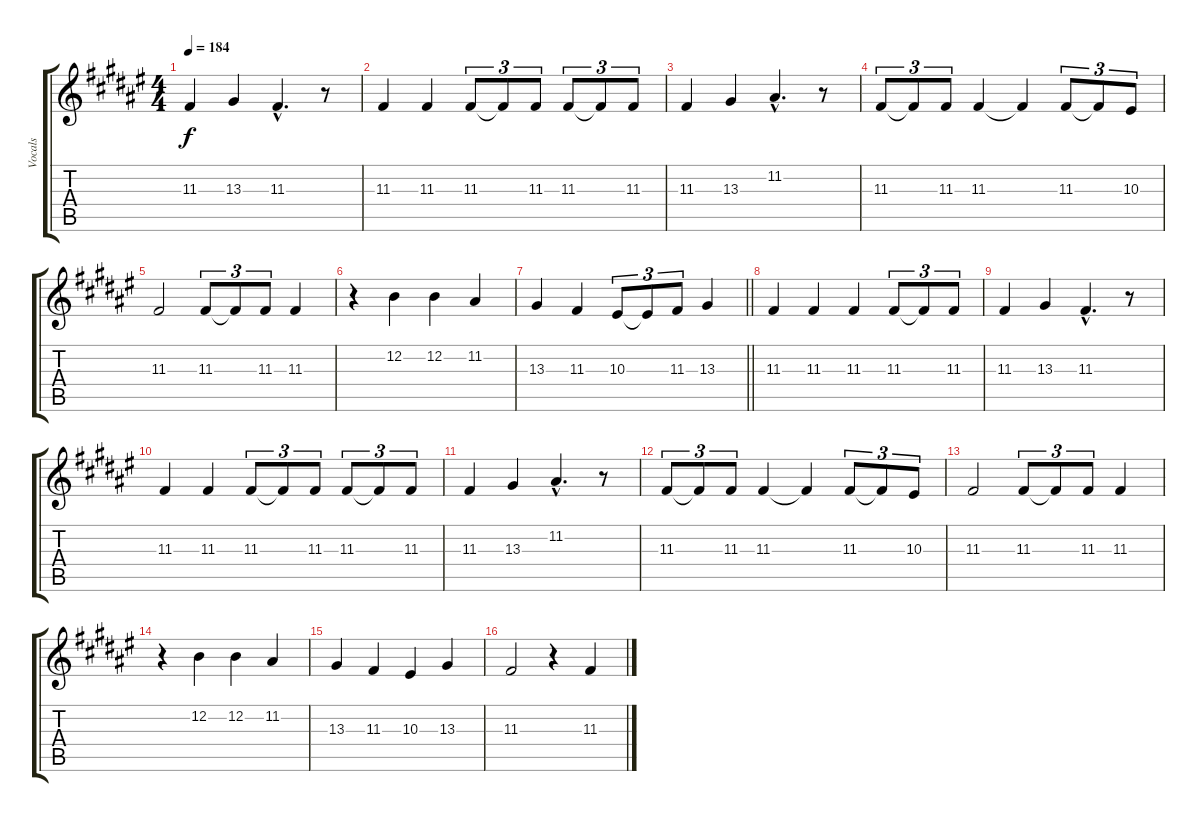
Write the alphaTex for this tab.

\track ("Vocals" "Vocals") {instrument clarinet}
\staff {score tabs}
\tuning (E4 B3 G3 D3 A2 E2) {hide}
\ts (4 4)
\tempo 184
\clef g2
\ks f#
11.3.4{dy f} 13.3.4 11.3{hac}.4{d} r.8 |
11.3.4 11.3.4 11.3.8{tu (3 2)} 11.3{t}.8{tu (3 2)} 11.3.8{tu (3 2)} 11.3.8{tu (3 2)} 11.3{t}.8{tu (3 2)} 11.3.8{tu (3 2)} |
11.3.4 13.3.4 11.2{hac}.4{d} r.8 |
11.3.8{tu (3 2)} 11.3{t}.8{tu (3 2)} 11.3.8{tu (3 2)} 11.3.4 11.3{t}.4 11.3.8{tu (3 2)} 11.3{t}.8{tu (3 2)} 10.3.8{tu (3 2)} |
11.3.2 11.3.8{tu (3 2)} 11.3{t}.8{tu (3 2)} 11.3.8{tu (3 2)} 11.3.4 |
r.4 12.2.4 12.2.4 11.2.4 |
\barLineRight lightlight
13.3.4 11.3.4 10.3.8{tu (3 2)} 10.3{t}.8{tu (3 2)} 11.3.8{tu (3 2)} 13.3.4 |
11.3.4 11.3.4 11.3.4 11.3.8{tu (3 2)} 11.3{t}.8{tu (3 2)} 11.3.8{tu (3 2)} |
11.3.4 13.3.4 11.3{hac}.4{d} r.8 |
11.3.4 11.3.4 11.3.8{tu (3 2)} 11.3{t}.8{tu (3 2)} 11.3.8{tu (3 2)} 11.3.8{tu (3 2)} 11.3{t}.8{tu (3 2)} 11.3.8{tu (3 2)} |
11.3.4 13.3.4 11.2{hac}.4{d} r.8 |
11.3.8{tu (3 2)} 11.3{t}.8{tu (3 2)} 11.3.8{tu (3 2)} 11.3.4 11.3{t}.4 11.3.8{tu (3 2)} 11.3{t}.8{tu (3 2)} 10.3.8{tu (3 2)} |
11.3.2 11.3.8{tu (3 2)} 11.3{t}.8{tu (3 2)} 11.3.8{tu (3 2)} 11.3.4 |
r.4 12.2.4 12.2.4 11.2.4 |
13.3.4 11.3.4 10.3.4 13.3.4 |
11.3.2 r.4 11.3.4
